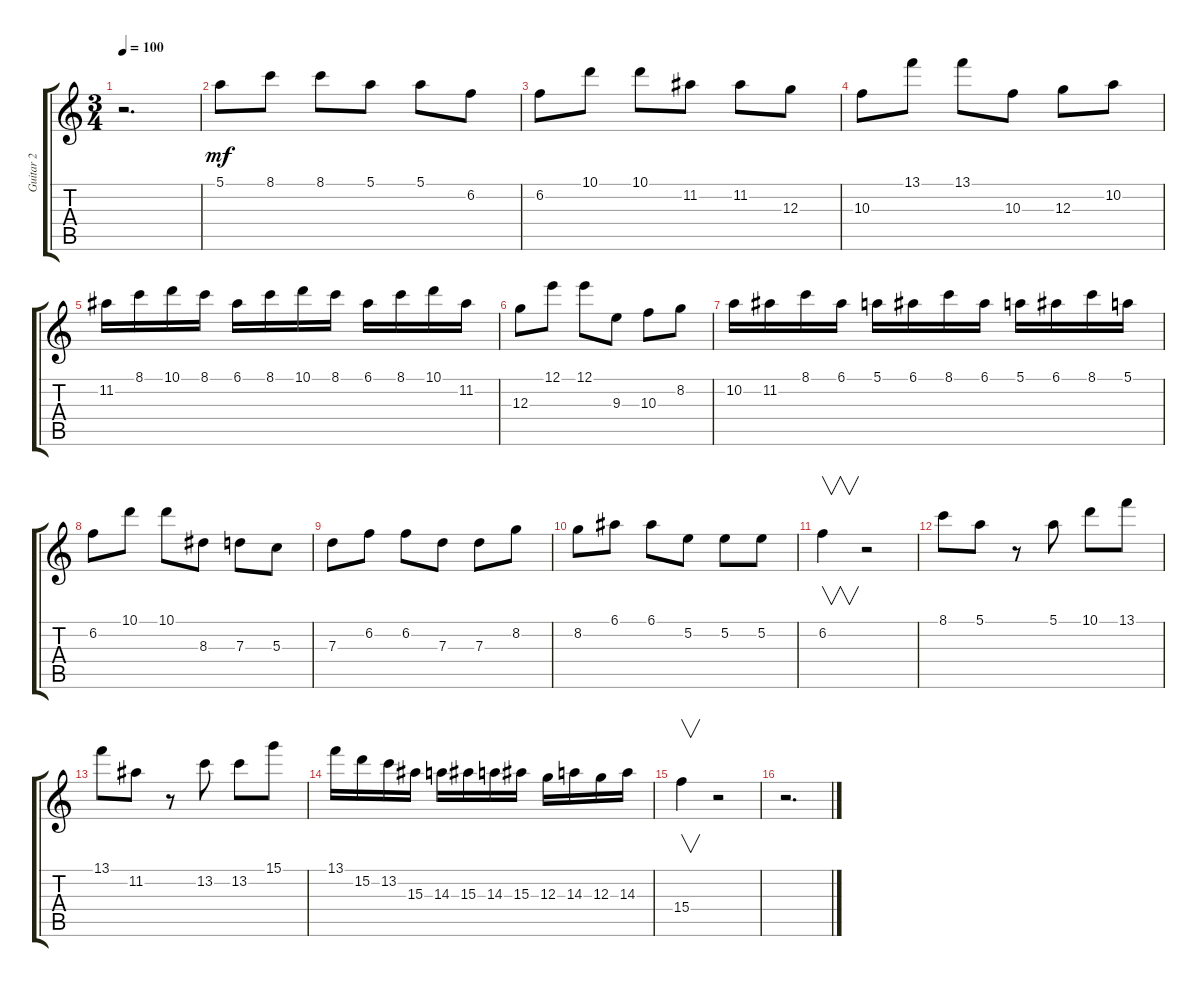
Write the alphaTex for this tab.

\track ("Guitar 2" "Guitar 2") {instrument acousticguitarnylon}
\staff {score tabs}
\tuning (E4 B3 G3 D3 A2 E2) {hide}
\ts (3 4)
\tempo 100
\clef g2
\ks c
r.2{d dy mf} |
5.1.8 8.1.8 8.1.8 5.1.8 5.1.8 6.2.8 |
6.2.8 10.1.8 10.1.8 11.2.8 11.2.8 12.3.8 |
10.3.8 13.1.8 13.1.8 10.3.8 12.3.8 10.2.8 |
11.2.16 8.1.16 10.1.16 8.1.16 6.1.16 8.1.16 10.1.16 8.1.16 6.1.16 8.1.16 10.1.16 11.2.16 |
12.3.8 12.1.8 12.1.8 9.3.8 10.3.8 8.2.8 |
10.2.16 11.2.16 8.1.16 6.1.16 5.1.16 6.1.16 8.1.16 6.1.16 5.1.16 6.1.16 8.1.16 5.1.16 |
6.2.8 10.1.8 10.1.8 8.3.8 7.3.8 5.3.8 |
7.3.8 6.2.8 6.2.8 7.3.8 7.3.8 8.2.8 |
8.2.8 6.1.8 6.1.8 5.2.8 5.2.8 5.2.8 |
6.2.4{v} r.2 |
8.1.8 5.1.8 r.8 5.1.8 10.1.8 13.1.8 |
13.1.8 11.2.8 r.8 13.2.8 13.2.8 15.1.8 |
13.1.16 15.2.16 13.2.16 15.3.16 14.3.16 15.3.16 14.3.16 15.3.16 12.3.16 14.3.16 12.3.16 14.3.16 |
15.4.4{v} r.2 |
r.2{d}
